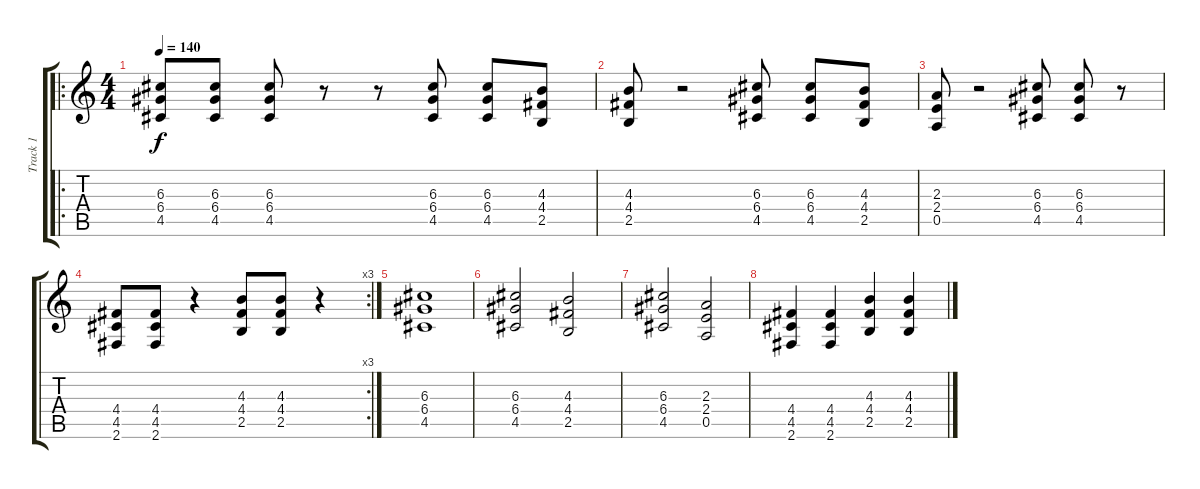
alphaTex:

\track ("Track 1" "Track 1") {instrument overdrivenguitar}
\staff {score tabs}
\tuning (E4 B3 G3 D3 A2 E2) {hide}
\ro
\ts (4 4)
\tempo 140
\clef g2
\ks c
(6.3 6.4 4.5).8{dy f} (6.3 6.4 4.5).8 (6.3 6.4 4.5).8 r.8 r.8 (6.3 6.4 4.5).8 (6.3 6.4 4.5).8 (4.3 4.4 2.5).8 |
(4.3 4.4 2.5).8 r.2 (6.3 6.4 4.5).8 (6.3 6.4 4.5).8 (4.3 4.4 2.5).8 |
(2.3 2.4 0.5).8 r.2 (6.3 6.4 4.5).8 (6.3 6.4 4.5).8 r.8 |
\rc 3
(4.4 4.5 2.6).8 (4.4 4.5 2.6).8 r.4 (4.3 4.4 2.5).8 (4.3 4.4 2.5).8 r.4 |
(6.3 6.4 4.5).1 |
(6.3 6.4 4.5).2 (4.3 4.4 2.5).2 |
(6.3 6.4 4.5).2 (2.3 2.4 0.5).2 |
(4.4 4.5 2.6).4 (4.4 4.5 2.6).4 (4.3 4.4 2.5).4 (4.3 4.4 2.5).4
